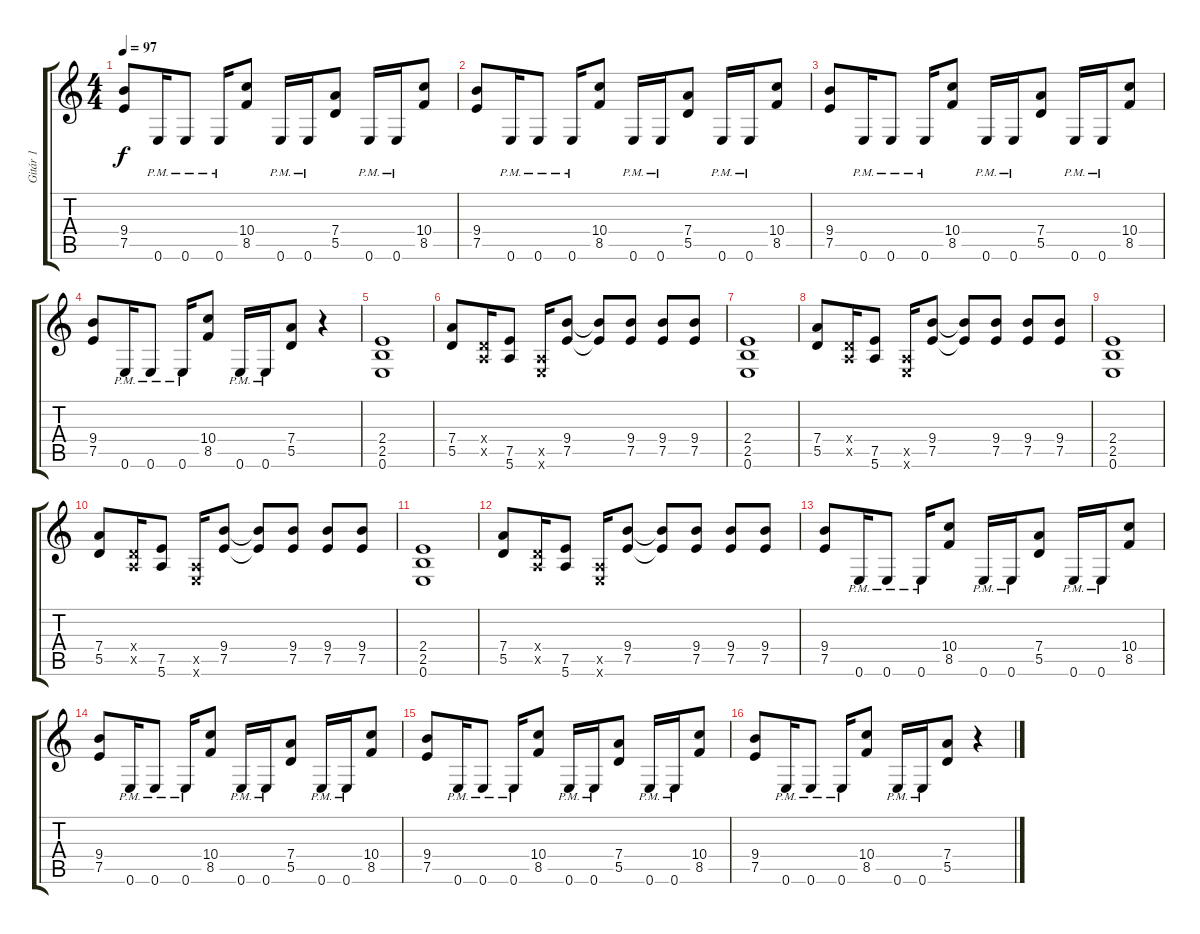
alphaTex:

\track ("Gitár 1" "Gitár 1") {instrument distortionguitar}
\staff {score tabs}
\tuning (E4 B3 G3 D3 A2 E2) {hide}
\ts (4 4)
\tempo 97
\clef g2
\ks c
(9.4 7.5).8{dy f} 0.6{pm}.16 0.6{pm}.8 0.6{pm}.16 (10.4 8.5).8 0.6{pm}.16 0.6{pm}.16 (7.4 5.5).8 0.6{pm}.16 0.6{pm}.16 (10.4 8.5).8 |
(9.4 7.5).8 0.6{pm}.16 0.6{pm}.8 0.6{pm}.16 (10.4 8.5).8 0.6{pm}.16 0.6{pm}.16 (7.4 5.5).8 0.6{pm}.16 0.6{pm}.16 (10.4 8.5).8 |
(9.4 7.5).8 0.6{pm}.16 0.6{pm}.8 0.6{pm}.16 (10.4 8.5).8 0.6{pm}.16 0.6{pm}.16 (7.4 5.5).8 0.6{pm}.16 0.6{pm}.16 (10.4 8.5).8 |
(9.4 7.5).8 0.6{pm}.16 0.6{pm}.8 0.6{pm}.16 (10.4 8.5).8 0.6{pm}.16 0.6{pm}.16 (7.4 5.5).8 r.4 |
(2.4 2.5 0.6).1 |
(7.4 5.5).8 (0.4{x} 0.5{x}).16 (7.5 5.6).8 (0.5{x} 0.6{x}).16 (9.4 7.5).8 (9.4{t} 7.5{t}).8 (9.4 7.5).8 (9.4 7.5).8 (9.4 7.5).8 |
(2.4 2.5 0.6).1 |
(7.4 5.5).8 (0.4{x} 0.5{x}).16 (7.5 5.6).8 (0.5{x} 0.6{x}).16 (9.4 7.5).8 (9.4{t} 7.5{t}).8 (9.4 7.5).8 (9.4 7.5).8 (9.4 7.5).8 |
(2.4 2.5 0.6).1 |
(7.4 5.5).8 (0.4{x} 0.5{x}).16 (7.5 5.6).8 (0.5{x} 0.6{x}).16 (9.4 7.5).8 (9.4{t} 7.5{t}).8 (9.4 7.5).8 (9.4 7.5).8 (9.4 7.5).8 |
(2.4 2.5 0.6).1 |
(7.4 5.5).8 (0.4{x} 0.5{x}).16 (7.5 5.6).8 (0.5{x} 0.6{x}).16 (9.4 7.5).8 (9.4{t} 7.5{t}).8 (9.4 7.5).8 (9.4 7.5).8 (9.4 7.5).8 |
(9.4 7.5).8 0.6{pm}.16 0.6{pm}.8 0.6{pm}.16 (10.4 8.5).8 0.6{pm}.16 0.6{pm}.16 (7.4 5.5).8 0.6{pm}.16 0.6{pm}.16 (10.4 8.5).8 |
(9.4 7.5).8 0.6{pm}.16 0.6{pm}.8 0.6{pm}.16 (10.4 8.5).8 0.6{pm}.16 0.6{pm}.16 (7.4 5.5).8 0.6{pm}.16 0.6{pm}.16 (10.4 8.5).8 |
(9.4 7.5).8 0.6{pm}.16 0.6{pm}.8 0.6{pm}.16 (10.4 8.5).8 0.6{pm}.16 0.6{pm}.16 (7.4 5.5).8 0.6{pm}.16 0.6{pm}.16 (10.4 8.5).8 |
(9.4 7.5).8 0.6{pm}.16 0.6{pm}.8 0.6{pm}.16 (10.4 8.5).8 0.6{pm}.16 0.6{pm}.16 (7.4 5.5).8 r.4
